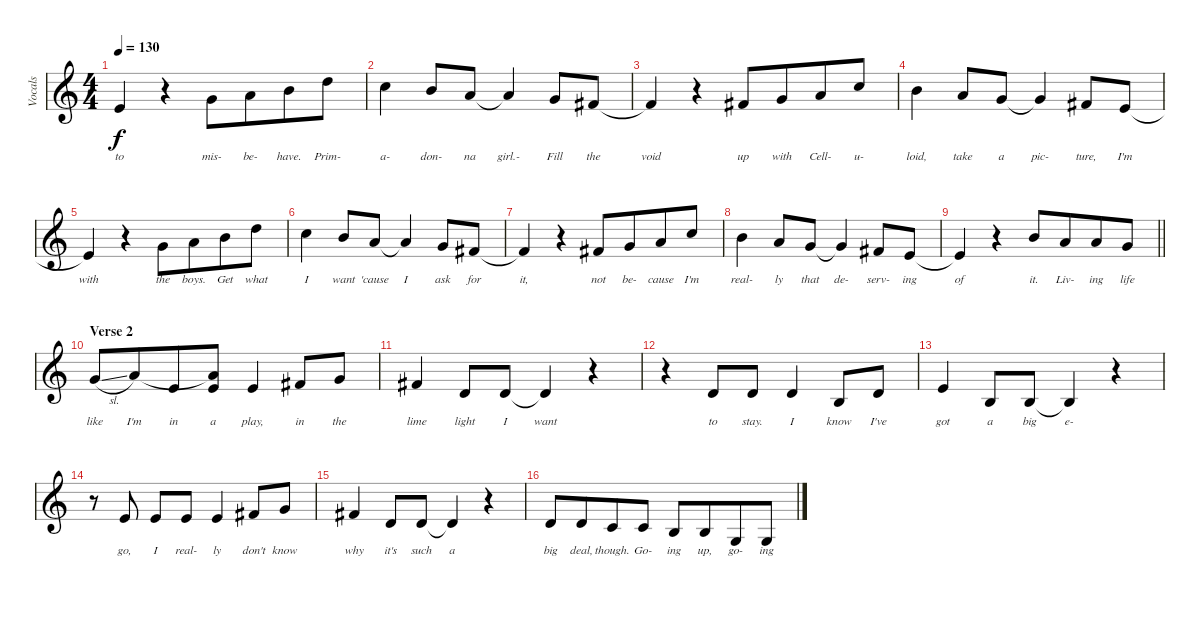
\track ("Vocals" "Vocals") {instrument lead1square}
\staff {score}
\tuning (E4 B3 G3 D3 A2 E2) {hide}
\ts (4 4)
\tempo 130
\clef g2
\ks aminor
0.1.4{lyrics (0 "to") lyrics (1 "") lyrics (2 "") lyrics (3 "") lyrics (4 "") dy f} r.4 3.1.8{lyrics (0 "mis-") lyrics (1 "") lyrics (2 "") lyrics (3 "") lyrics (4 "")} 5.1.8{lyrics (0 "be-") lyrics (1 "") lyrics (2 "") lyrics (3 "") lyrics (4 "") beam merge} 7.1.8{lyrics (0 "have.") lyrics (1 "") lyrics (2 "") lyrics (3 "") lyrics (4 "")} 10.1.8{lyrics (0 "Prim-") lyrics (1 "") lyrics (2 "") lyrics (3 "") lyrics (4 "")} |
8.1.4{lyrics (0 "a-") lyrics (1 "") lyrics (2 "") lyrics (3 "") lyrics (4 "")} 7.1.8{lyrics (0 "don-") lyrics (1 "") lyrics (2 "") lyrics (3 "") lyrics (4 "")} 5.1.8{lyrics (0 "na") lyrics (1 "") lyrics (2 "") lyrics (3 "") lyrics (4 "")} 5.1{t}.4{lyrics (0 "girl.-") lyrics (1 "") lyrics (2 "") lyrics (3 "") lyrics (4 "")} 3.1.8{lyrics (0 "Fill") lyrics (1 "") lyrics (2 "") lyrics (3 "") lyrics (4 "")} 2.1.8{lyrics (0 "the") lyrics (1 "") lyrics (2 "") lyrics (3 "") lyrics (4 "")} |
2.1{t}.4{lyrics (0 "void") lyrics (1 "") lyrics (2 "") lyrics (3 "") lyrics (4 "")} r.4 2.1.8{lyrics (0 "up") lyrics (1 "") lyrics (2 "") lyrics (3 "") lyrics (4 "")} 3.1.8{lyrics (0 "with") lyrics (1 "") lyrics (2 "") lyrics (3 "") lyrics (4 "") beam merge} 5.1.8{lyrics (0 "Cell-") lyrics (1 "") lyrics (2 "") lyrics (3 "") lyrics (4 "")} 8.1.8{lyrics (0 "u-") lyrics (1 "") lyrics (2 "") lyrics (3 "") lyrics (4 "")} |
7.1.4{lyrics (0 "loid,") lyrics (1 "") lyrics (2 "") lyrics (3 "") lyrics (4 "")} 5.1.8{lyrics (0 "take") lyrics (1 "") lyrics (2 "") lyrics (3 "") lyrics (4 "")} 3.1.8{lyrics (0 "a") lyrics (1 "") lyrics (2 "") lyrics (3 "") lyrics (4 "")} 3.1{t}.4{lyrics (0 "pic-") lyrics (1 "") lyrics (2 "") lyrics (3 "") lyrics (4 "")} 2.1.8{lyrics (0 "ture,") lyrics (1 "") lyrics (2 "") lyrics (3 "") lyrics (4 "")} 0.1.8{lyrics (0 "I'm") lyrics (1 "") lyrics (2 "") lyrics (3 "") lyrics (4 "")} |
0.1{t}.4{lyrics (0 "with") lyrics (1 "") lyrics (2 "") lyrics (3 "") lyrics (4 "")} r.4 3.1.8{lyrics (0 "the") lyrics (1 "") lyrics (2 "") lyrics (3 "") lyrics (4 "")} 5.1.8{lyrics (0 "boys.") lyrics (1 "") lyrics (2 "") lyrics (3 "") lyrics (4 "") beam merge} 7.1.8{lyrics (0 "Get") lyrics (1 "") lyrics (2 "") lyrics (3 "") lyrics (4 "")} 10.1.8{lyrics (0 "what") lyrics (1 "") lyrics (2 "") lyrics (3 "") lyrics (4 "")} |
8.1.4{lyrics (0 "I") lyrics (1 "") lyrics (2 "") lyrics (3 "") lyrics (4 "")} 7.1.8{lyrics (0 "want") lyrics (1 "") lyrics (2 "") lyrics (3 "") lyrics (4 "")} 5.1.8{lyrics (0 "'cause") lyrics (1 "") lyrics (2 "") lyrics (3 "") lyrics (4 "")} 5.1{t}.4{lyrics (0 "I") lyrics (1 "") lyrics (2 "") lyrics (3 "") lyrics (4 "")} 3.1.8{lyrics (0 "ask") lyrics (1 "") lyrics (2 "") lyrics (3 "") lyrics (4 "")} 2.1.8{lyrics (0 "for") lyrics (1 "") lyrics (2 "") lyrics (3 "") lyrics (4 "")} |
2.1{t}.4{lyrics (0 "it,") lyrics (1 "") lyrics (2 "") lyrics (3 "") lyrics (4 "")} r.4 2.1.8{lyrics (0 "not") lyrics (1 "") lyrics (2 "") lyrics (3 "") lyrics (4 "")} 3.1.8{lyrics (0 "be-") lyrics (1 "") lyrics (2 "") lyrics (3 "") lyrics (4 "") beam merge} 5.1.8{lyrics (0 "cause") lyrics (1 "") lyrics (2 "") lyrics (3 "") lyrics (4 "")} 8.1.8{lyrics (0 "I'm") lyrics (1 "") lyrics (2 "") lyrics (3 "") lyrics (4 "")} |
7.1.4{lyrics (0 "real-") lyrics (1 "") lyrics (2 "") lyrics (3 "") lyrics (4 "")} 5.1.8{lyrics (0 "ly") lyrics (1 "") lyrics (2 "") lyrics (3 "") lyrics (4 "")} 3.1.8{lyrics (0 "that") lyrics (1 "") lyrics (2 "") lyrics (3 "") lyrics (4 "")} 3.1{t}.4{lyrics (0 "de-") lyrics (1 "") lyrics (2 "") lyrics (3 "") lyrics (4 "")} 2.1.8{lyrics (0 "serv-") lyrics (1 "") lyrics (2 "") lyrics (3 "") lyrics (4 "")} 0.1.8{lyrics (0 "ing") lyrics (1 "") lyrics (2 "") lyrics (3 "") lyrics (4 "")} |
\barLineRight lightlight
0.1{t}.4{lyrics (0 "of") lyrics (1 "") lyrics (2 "") lyrics (3 "") lyrics (4 "")} r.4 7.1.8{lyrics (0 "it.") lyrics (1 "") lyrics (2 "") lyrics (3 "") lyrics (4 "")} 5.1.8{lyrics (0 "Liv-") lyrics (1 "") lyrics (2 "") lyrics (3 "") lyrics (4 "") beam merge} 5.1.8{lyrics (0 "ing") lyrics (1 "") lyrics (2 "") lyrics (3 "") lyrics (4 "")} 3.1.8{lyrics (0 "life") lyrics (1 "") lyrics (2 "") lyrics (3 "") lyrics (4 "")} |
\section ("" "Verse 2")
3.1{sl}.8{lyrics (0 "like") lyrics (1 "") lyrics (2 "") lyrics (3 "") lyrics (4 "")} 5.1.8{lyrics (0 "I'm") lyrics (1 "") lyrics (2 "") lyrics (3 "") lyrics (4 "") beam merge} 5.2.8{lyrics (0 "in") lyrics (1 "") lyrics (2 "") lyrics (3 "") lyrics (4 "")} (5.1{t} 5.2).8{lyrics (0 "a") lyrics (1 "") lyrics (2 "") lyrics (3 "") lyrics (4 "")} 5.2.4{lyrics (0 "play,") lyrics (1 "") lyrics (2 "") lyrics (3 "") lyrics (4 "")} 7.2.8{lyrics (0 "in") lyrics (1 "") lyrics (2 "") lyrics (3 "") lyrics (4 "")} 8.2.8{lyrics (0 "the") lyrics (1 "") lyrics (2 "") lyrics (3 "") lyrics (4 "")} |
7.2.4{lyrics (0 "lime") lyrics (1 "") lyrics (2 "") lyrics (3 "") lyrics (4 "")} 3.2.8{lyrics (0 "light") lyrics (1 "") lyrics (2 "") lyrics (3 "") lyrics (4 "")} 3.2.8{lyrics (0 "I") lyrics (1 "") lyrics (2 "") lyrics (3 "") lyrics (4 "")} 3.2{t}.4{lyrics (0 "want") lyrics (1 "") lyrics (2 "") lyrics (3 "") lyrics (4 "")} r.4 |
r.4 3.2.8{lyrics (0 "to") lyrics (1 "") lyrics (2 "") lyrics (3 "") lyrics (4 "")} 3.2.8{lyrics (0 "stay.") lyrics (1 "") lyrics (2 "") lyrics (3 "") lyrics (4 "")} 3.2.4{lyrics (0 "I") lyrics (1 "") lyrics (2 "") lyrics (3 "") lyrics (4 "")} 0.2.8{lyrics (0 "know") lyrics (1 "") lyrics (2 "") lyrics (3 "") lyrics (4 "")} 3.2.8{lyrics (0 "I've") lyrics (1 "") lyrics (2 "") lyrics (3 "") lyrics (4 "")} |
5.2.4{lyrics (0 "got") lyrics (1 "") lyrics (2 "") lyrics (3 "") lyrics (4 "")} 0.2.8{lyrics (0 "a") lyrics (1 "") lyrics (2 "") lyrics (3 "") lyrics (4 "")} 0.2.8{lyrics (0 "big") lyrics (1 "") lyrics (2 "") lyrics (3 "") lyrics (4 "")} 0.2{t}.4{lyrics (0 "e-") lyrics (1 "") lyrics (2 "") lyrics (3 "") lyrics (4 "")} r.4 |
r.8 5.2.8{lyrics (0 "go,") lyrics (1 "") lyrics (2 "") lyrics (3 "") lyrics (4 "")} 5.2.8{lyrics (0 "I") lyrics (1 "") lyrics (2 "") lyrics (3 "") lyrics (4 "")} 5.2.8{lyrics (0 "real-") lyrics (1 "") lyrics (2 "") lyrics (3 "") lyrics (4 "")} 5.2.4{lyrics (0 "ly") lyrics (1 "") lyrics (2 "") lyrics (3 "") lyrics (4 "")} 7.2.8{lyrics (0 "don't") lyrics (1 "") lyrics (2 "") lyrics (3 "") lyrics (4 "")} 8.2.8{lyrics (0 "know") lyrics (1 "") lyrics (2 "") lyrics (3 "") lyrics (4 "")} |
7.2.4{lyrics (0 "why") lyrics (1 "") lyrics (2 "") lyrics (3 "") lyrics (4 "")} 3.2.8{lyrics (0 "it's") lyrics (1 "") lyrics (2 "") lyrics (3 "") lyrics (4 "")} 3.2.8{lyrics (0 "such") lyrics (1 "") lyrics (2 "") lyrics (3 "") lyrics (4 "")} 3.2{t}.4{lyrics (0 "a") lyrics (1 "") lyrics (2 "") lyrics (3 "") lyrics (4 "")} r.4 |
3.2.8{lyrics (0 "big") lyrics (1 "") lyrics (2 "") lyrics (3 "") lyrics (4 "")} 3.2.8{lyrics (0 "deal,") lyrics (1 "") lyrics (2 "") lyrics (3 "") lyrics (4 "") beam merge} 1.2.8{lyrics (0 "though.") lyrics (1 "") lyrics (2 "") lyrics (3 "") lyrics (4 "")} 1.2.8{lyrics (0 "Go-") lyrics (1 "") lyrics (2 "") lyrics (3 "") lyrics (4 "")} 4.3.8{lyrics (0 "ing") lyrics (1 "") lyrics (2 "") lyrics (3 "") lyrics (4 "")} 4.3.8{lyrics (0 "up,") lyrics (1 "") lyrics (2 "") lyrics (3 "") lyrics (4 "") beam merge} 0.3.8{lyrics (0 "go-") lyrics (1 "") lyrics (2 "") lyrics (3 "") lyrics (4 "")} 0.3.8{lyrics (0 "ing") lyrics (1 "") lyrics (2 "") lyrics (3 "") lyrics (4 "")}
